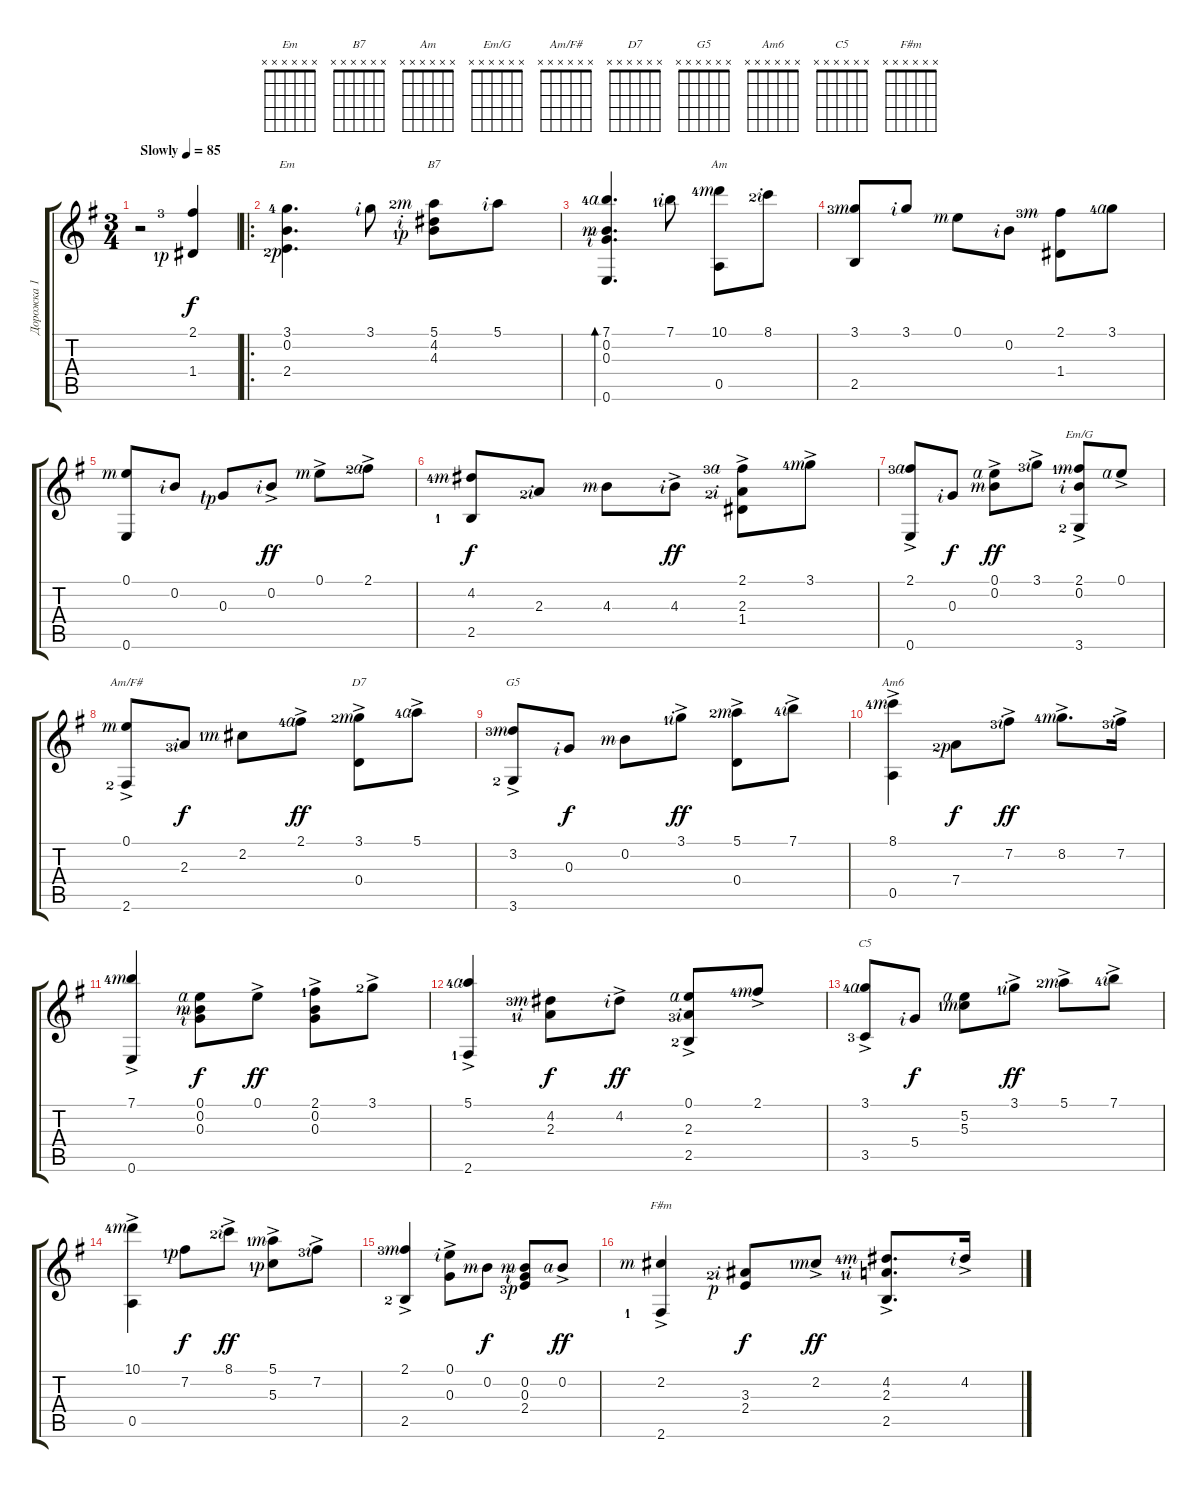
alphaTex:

\track ("Дорожка 1" "Дорожка 1") {instrument acousticguitarnylon}
\staff {score tabs}
\tuning (E4 B3 G3 D3 A2 E2) {hide}
\chord ("Em" x x x x x x)
\chord ("B7" x x x x x x)
\chord ("Am" x x x x x x)
\chord ("Em/G" x x x x x x)
\chord ("Am/F#" x x x x x x)
\chord ("D7" x x x x x x)
\chord ("G5" x x x x x x)
\chord ("Am6" x x x x x x)
\chord ("C5" x x x x x x)
\chord ("F#m" x x x x x x)
\ts (3 4)
\tempo (85 "Slowly")
\clef g2
\ks eminor
r.2{dy f instrument acousticguitarnylon} (2.1{lf 4} 1.4{lf 2 rf 1}).4 |
\ro
(3.1{lf 5} 0.2 2.4{lf 3 rf 1}).4{d ch "Em"} 3.1{rf 2}.8 (5.1{lf 3 rf 3} 4.2{rf 2} 4.3{lf 2 rf 1}).8{ch "B7"} 5.1{rf 2}.8 |
(7.1{lf 5 rf 4} 0.2{rf 3} 0.3{rf 2} 0.6).4{d bd 480} 7.1{lf 2 rf 2}.8 (10.1{lf 5 rf 3} 0.5).8{ch "Am"} 8.1{lf 3 rf 2}.8 |
(3.1{lf 4 rf 3} 2.5).8 3.1{rf 2}.8 0.1{rf 3}.8 0.2{rf 2}.8 (2.1{lf 4 rf 3} 1.4).8 3.1{lf 5 rf 4}.8 |
(0.1{rf 3} 0.6).8 0.2{rf 2}.8 0.3{lf 1 rf 1}.8 0.2{ac rf 2}.8{dy ff} 0.1{ac rf 3}.8 2.1{ac lf 3 rf 4}.8 |
(4.2{lf 5 rf 3} 2.5{lf 2}).8{dy f} 2.3{lf 3 rf 2}.8 4.3{rf 3}.8 4.3{ac rf 2}.8{dy ff} (2.1{ac lf 4 rf 4} 2.3{lf 3 rf 2} 1.4).8 3.1{ac lf 5 rf 3}.8 |
(2.1{ac lf 4 rf 4} 0.6).8 0.3{rf 2}.8{dy f} (0.1{ac rf 4} 0.2{rf 3}).8{dy ff} 3.1{ac lf 4 rf 2}.8 (2.1{ac lf 2 rf 3} 0.2{rf 2} 3.6{lf 3}).8{ch "Em/G"} 0.1{ac rf 4}.8 |
(0.1{ac rf 3} 2.6{lf 3}).8{ch "Am/F#"} 2.3{lf 4 rf 2}.8{dy f} 2.2{lf 2 rf 3}.8 2.1{ac lf 5 rf 4}.8{dy ff} (3.1{ac lf 3 rf 3} 0.4).8{ch "D7"} 5.1{ac lf 5 rf 4}.8 |
(3.2{ac lf 4 rf 3} 3.6{lf 3}).8{ch "G5"} 0.3{rf 2}.8{dy f} 0.2{rf 3}.8 3.1{ac lf 2 rf 2}.8{dy ff} (5.1{ac lf 3 rf 3} 0.4).8 7.1{ac lf 5 rf 2}.8 |
(8.1{ac lf 5 rf 3} 0.5).4{ch "Am6"} 7.4{lf 3 rf 1}.8{dy f} 7.2{ac lf 4 rf 2}.8{dy ff} 8.2{ac lf 5 rf 3}.8{d} 7.2{ac lf 4 rf 2}.16 |
(7.1{ac lf 5 rf 3} 0.6).4 (0.1{rf 4} 0.2{rf 3} 0.3{rf 2}).8{dy f} 0.1{ac}.8{dy ff} (2.1{ac lf 2} 0.2 0.3).8 3.1{ac lf 3}.8 |
(5.1{ac lf 5 rf 4} 2.6{lf 2}).4 (4.2{lf 4 rf 3} 2.3{lf 2 rf 2}).8{dy f} 4.2{ac rf 2}.8{dy ff} (0.1{ac rf 4} 2.3{lf 4 rf 2} 2.5{lf 3}).8 2.1{ac lf 5 rf 3}.8 |
(3.1{ac lf 5 rf 4} 3.5{lf 4}).8{ch "C5"} 5.4{rf 2}.8{dy f} (5.2{rf 4} 5.3{lf 2 rf 3}).8 3.1{ac lf 2 rf 2}.8{dy ff} 5.1{ac lf 3 rf 3}.8 7.1{ac lf 5 rf 2}.8 |
(10.1{ac lf 5 rf 3} 0.5).4 7.2{lf 2 rf 1}.8{dy f} 8.1{ac lf 3 rf 2}.8{dy ff} (5.1{ac lf 2 rf 3} 5.3{lf 2 rf 1}).8 7.2{ac lf 4 rf 2}.8 |
(2.1{ac lf 4 rf 3} 2.5{lf 3}).4 (0.1{ac rf 2} 0.3).8 0.2{rf 3}.8{dy f} (0.2{rf 3} 0.3{rf 2} 2.4{lf 4 rf 1}).8 0.2{ac rf 4}.8{dy ff} |
(2.2{ac rf 3} 2.6{lf 2}).4{ch "F#m"} (3.3{lf 3 rf 2} 2.4{rf 1}).8{dy f} 2.2{ac lf 2 rf 3}.8{dy ff} (4.2{ac lf 5 rf 3} 2.3{lf 2 rf 2} 2.5).8{d} 4.2{ac rf 2}.16
